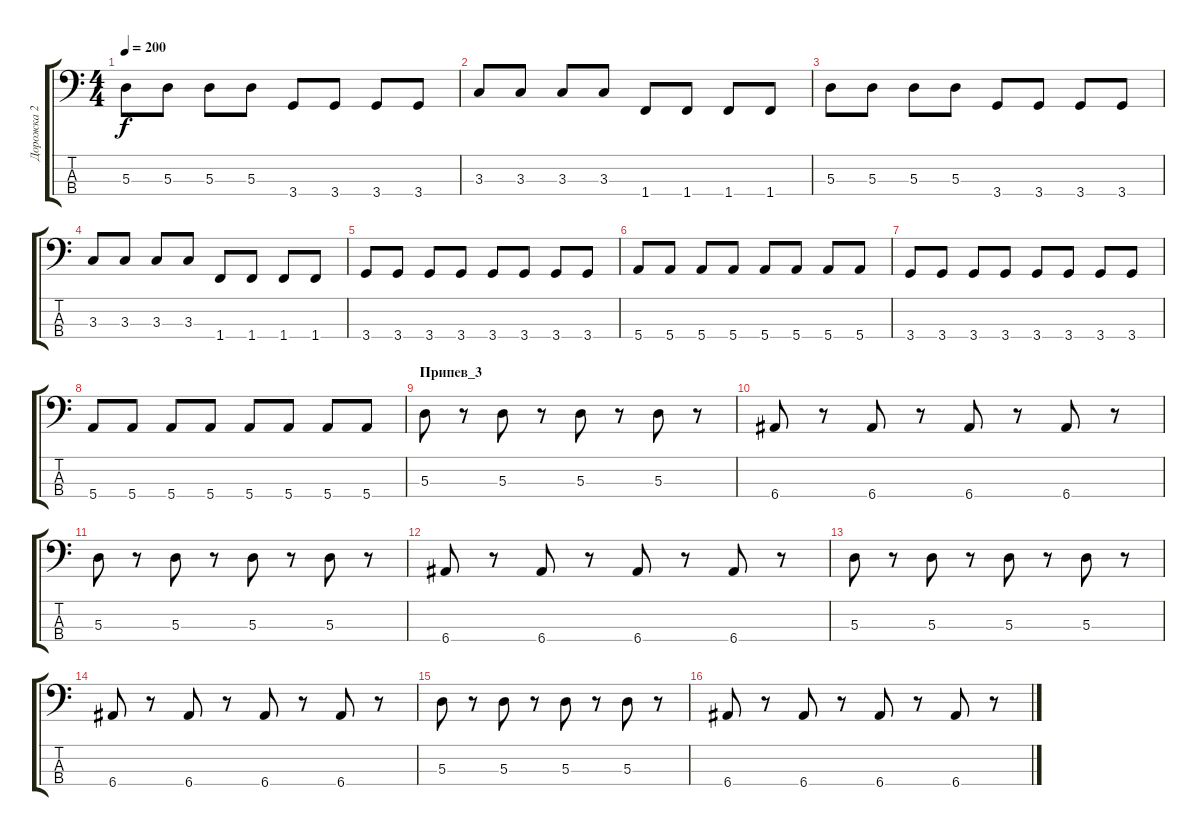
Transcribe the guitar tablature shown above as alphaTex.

\track ("Дорожка 2" "Дорожка 2") {instrument electricbasspick}
\staff {score tabs}
\tuning (G2 D2 A1 E1) {hide}
\ts (4 4)
\tempo 200
\clef f4
\ks c
5.3.8{dy f} 5.3.8 5.3.8 5.3.8 3.4.8 3.4.8 3.4.8 3.4.8 |
3.3.8 3.3.8 3.3.8 3.3.8 1.4.8 1.4.8 1.4.8 1.4.8 |
5.3.8 5.3.8 5.3.8 5.3.8 3.4.8 3.4.8 3.4.8 3.4.8 |
3.3.8 3.3.8 3.3.8 3.3.8 1.4.8 1.4.8 1.4.8 1.4.8 |
3.4.8 3.4.8 3.4.8 3.4.8 3.4.8 3.4.8 3.4.8 3.4.8 |
5.4.8 5.4.8 5.4.8 5.4.8 5.4.8 5.4.8 5.4.8 5.4.8 |
3.4.8 3.4.8 3.4.8 3.4.8 3.4.8 3.4.8 3.4.8 3.4.8 |
5.4.8 5.4.8 5.4.8 5.4.8 5.4.8 5.4.8 5.4.8 5.4.8 |
\section ("" "Припев_3")
5.3.8 r.8 5.3.8 r.8 5.3.8 r.8 5.3.8 r.8 |
6.4.8 r.8 6.4.8 r.8 6.4.8 r.8 6.4.8 r.8 |
5.3.8 r.8 5.3.8 r.8 5.3.8 r.8 5.3.8 r.8 |
6.4.8 r.8 6.4.8 r.8 6.4.8 r.8 6.4.8 r.8 |
5.3.8 r.8 5.3.8 r.8 5.3.8 r.8 5.3.8 r.8 |
6.4.8 r.8 6.4.8 r.8 6.4.8 r.8 6.4.8 r.8 |
5.3.8 r.8 5.3.8 r.8 5.3.8 r.8 5.3.8 r.8 |
6.4.8 r.8 6.4.8 r.8 6.4.8 r.8 6.4.8 r.8
